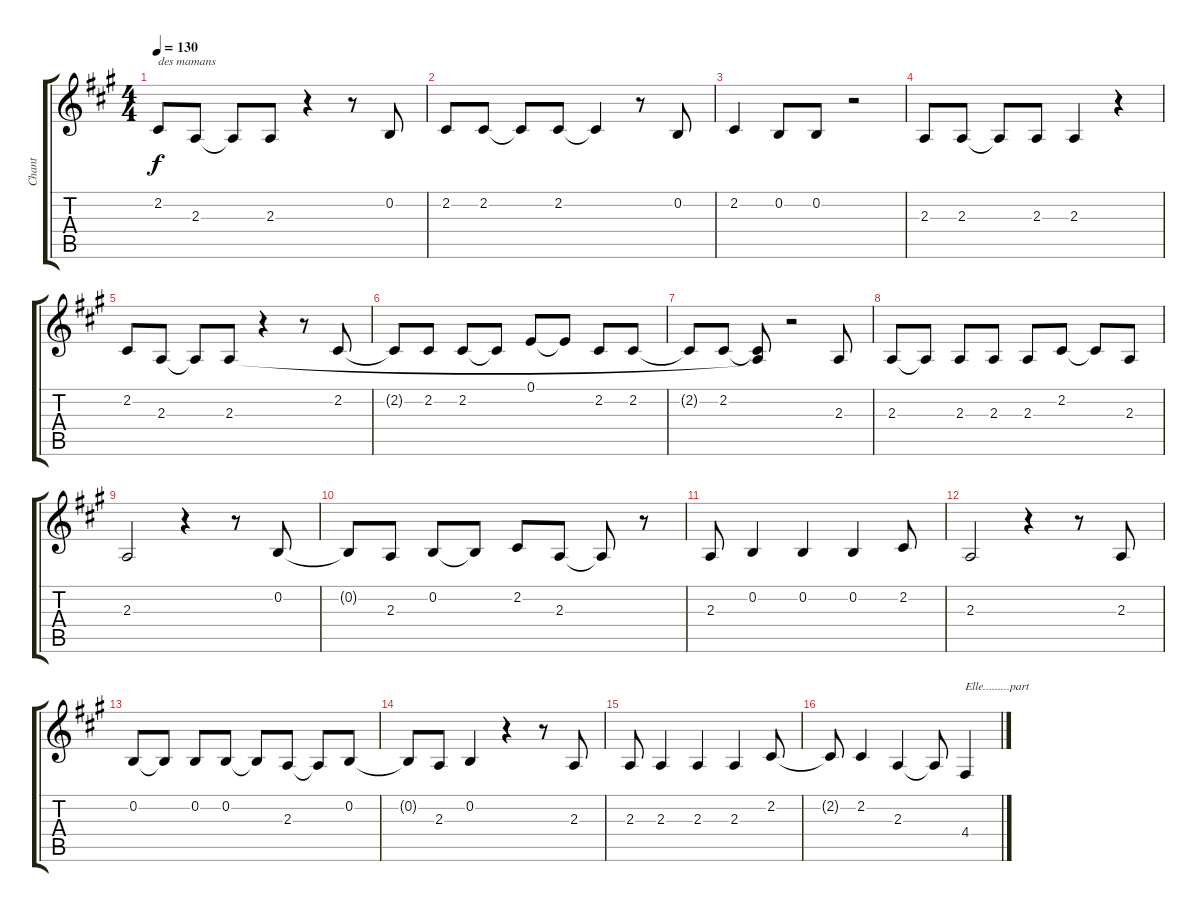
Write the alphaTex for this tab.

\track ("Chant" "Chant") {instrument acousticgrandpiano}
\staff {score tabs}
\tuning (E4 B3 G3 D3 A2 E2) {hide}
\ts (4 4)
\tempo 130
\clef g2
\ks a
2.2.8{txt "des mamans" dy f} 2.3.8 2.3{t}.8 2.3.8 r.4 r.8 0.2.8 |
2.2.8 2.2.8 2.2{t}.8 2.2.8 2.2{t}.4 r.8 0.2.8 |
2.2.4 0.2.8 0.2.8 r.2 |
2.3.8 2.3.8 2.3{t}.8 2.3.8 2.3.4 r.4 |
2.2.8 2.3.8 2.3{t}.8 2.3.8 r.4 r.8 2.2.8 |
2.2{t}.8 2.2.8 2.2.8 2.2{t}.8 0.1.8 0.1{t}.8 2.2.8 2.2.8 |
2.2{t}.8 2.2.8 (2.2{t} 2.3{t}).8 r.2 2.3.8 |
2.3.8 2.3{t}.8 2.3.8 2.3.8 2.3.8 2.2.8 2.2{t}.8 2.3.8 |
2.3.2 r.4 r.8 0.2.8 |
0.2{t}.8 2.3.8 0.2.8 0.2{t}.8 2.2.8 2.3.8 2.3{t}.8 r.8 |
2.3.8 0.2.4 0.2.4 0.2.4 2.2.8 |
2.3.2 r.4 r.8 2.3.8 |
0.2.8 0.2{t}.8 0.2.8 0.2.8 0.2{t}.8 2.3.8 2.3{t}.8 0.2.8 |
0.2{t}.8 2.3.8 0.2.4 r.4 r.8 2.3.8 |
2.3.8 2.3.4 2.3.4 2.3.4 2.2.8 |
2.2{t}.8 2.2.4 2.3.4 2.3{t}.8 4.4.4{txt "Elle.........part"}
